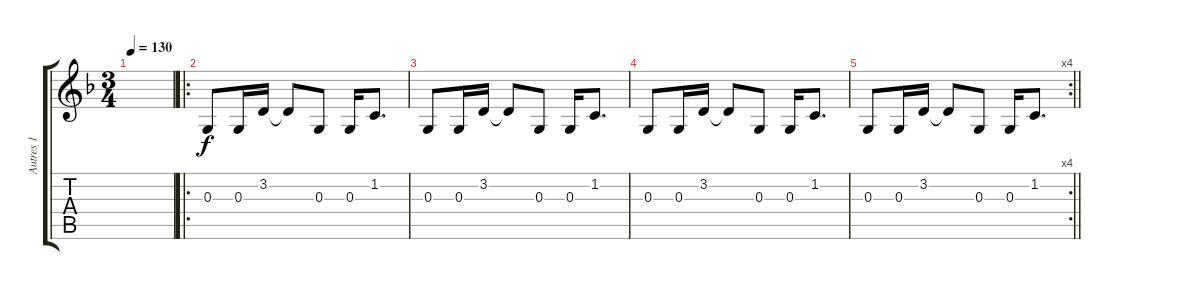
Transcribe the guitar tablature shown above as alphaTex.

\track ("Autres 1" "Autres 1") {instrument marimba}
\staff {score tabs}
\tuning (E4 B3 G3 D3 A2 E2) {hide}
\ts (3 4)
\tempo 130
\clef g2
\ks dminor
|
\ro
0.3.8 0.3.16 3.2.16 3.2{t}.8 0.3.8 0.3.16 1.2.8{d} |
0.3.8 0.3.16 3.2.16 3.2{t}.8 0.3.8 0.3.16 1.2.8{d} |
0.3.8 0.3.16 3.2.16 3.2{t}.8 0.3.8 0.3.16 1.2.8{d} |
\rc 4
\barLineRight lightlight
0.3.8 0.3.16 3.2.16 3.2{t}.8 0.3.8 0.3.16 1.2.8{d}
